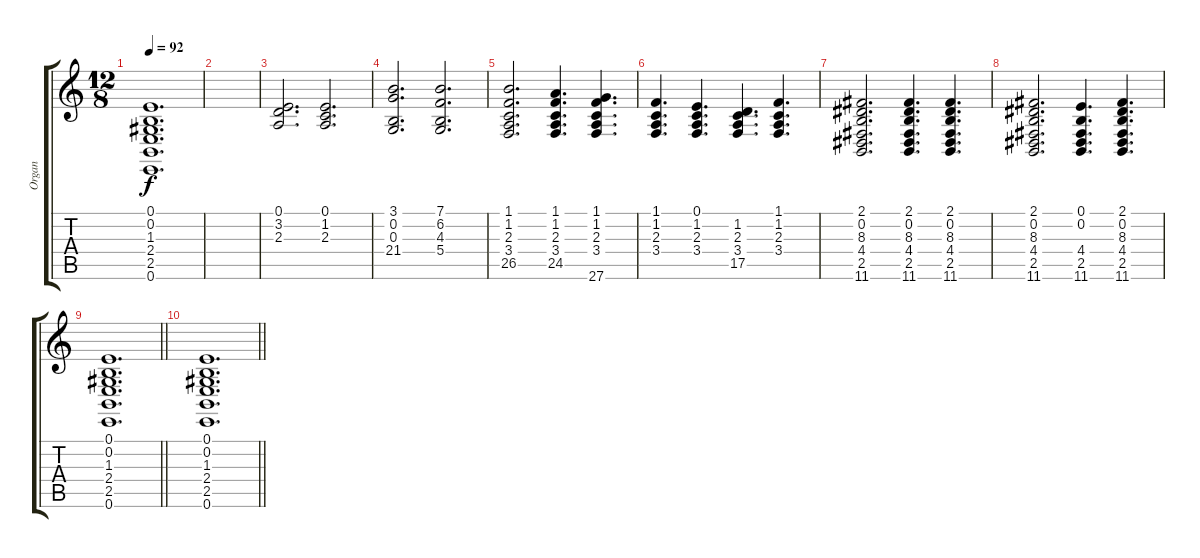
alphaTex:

\track ("Organ" "Organ") {mute instrument drawbarorgan}
\staff {score tabs}
\tuning (E4 B3 G3 D3 A2 E2) {hide}
\ts (12 8)
\tempo 92
\clef g2
\ks c
(0.1 0.2 1.3 2.4 2.5 0.6).1{d dy f} |
|
(0.1 3.2 2.3).2{d} (0.1 1.2 2.3).2{d} |
(3.1 0.2 0.3 21.4).2{d} (7.1 6.2 4.3 5.4).2{d} |
(1.1 1.2 2.3 3.4 26.5).2{d} (1.1 1.2 2.3 3.4 24.5).4{d} (1.1 1.2 2.3 3.4 27.6).4{d} |
(1.1 1.2 2.3 3.4).4{d} (0.1 1.2 2.3 3.4).4{d} (1.2 2.3 3.4 17.5).4{d} (1.1 1.2 2.3 3.4).4{d} |
(2.1 0.2 8.3 4.4 2.5 11.6).2{d} (2.1 0.2 8.3 4.4 2.5 11.6).4{d} (2.1 0.2 8.3 4.4 2.5 11.6).4{d} |
(2.1 0.2 8.3 4.4 2.5 11.6).2{d} (0.1 0.2 4.4 2.5 11.6).4{d} (2.1 0.2 8.3 4.4 2.5 11.6).4{d} |
\barLineRight lightlight
(0.1 0.2 1.3 2.4 2.5 0.6).1{d} |
\barLineRight lightlight
(0.1 0.2 1.3 2.4 2.5 0.6).1{d}
